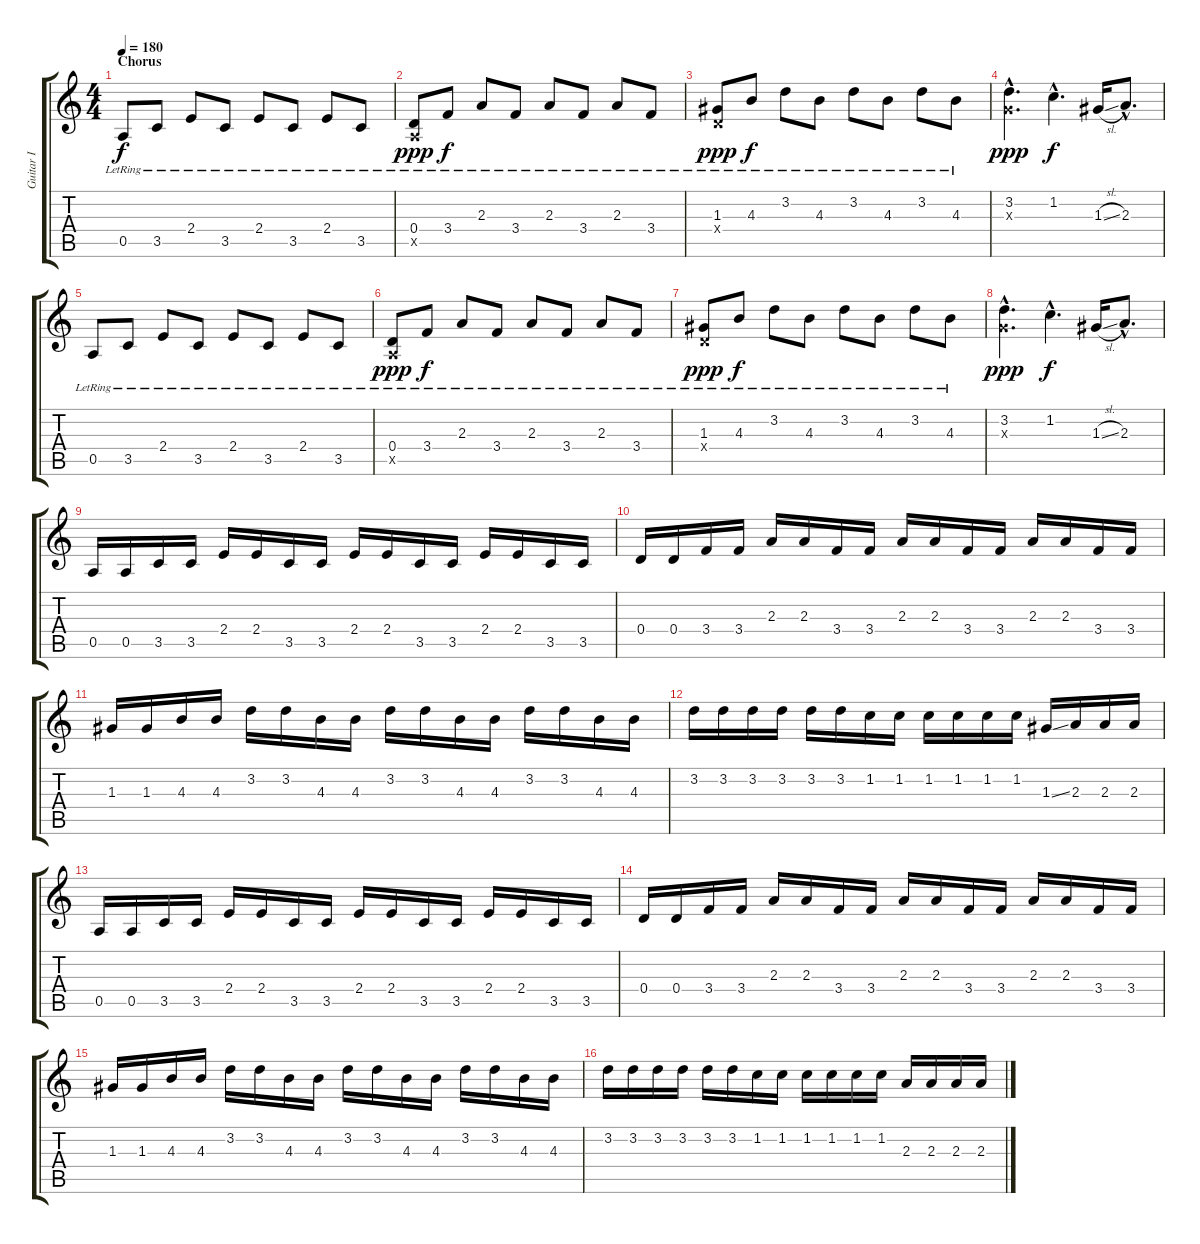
\track ("Guitar I" "Guitar I") {instrument distortionguitar}
\staff {score tabs}
\tuning (E4 B3 G3 D3 A2 E2) {hide}
\ts (4 4)
\section ("" "Chorus")
\tempo 180
\clef g2
\ks c
0.5{lr}.8{dy f volume 16} 3.5{lr}.8 2.4{lr}.8 3.5{lr}.8 2.4{lr}.8 3.5{lr}.8 2.4{lr}.8 3.5{lr}.8 |
(0.4{lr} 0.5{x}).8{dy ppp} 3.4{lr}.8{dy f} 2.3{lr}.8 3.4{lr}.8 2.3{lr}.8 3.4{lr}.8 2.3{lr}.8 3.4{lr}.8 |
(1.3{lr} 0.4{x}).8{dy ppp} 4.3{lr}.8{dy f} 3.2{lr}.8 4.3{lr}.8 3.2{lr}.8 4.3{lr}.8 3.2{lr}.8 4.3{lr}.8 |
(3.2{hac} 0.3{hac x}).4{d dy ppp} 1.2{hac}.4{d dy f} 1.3{sl}.16 2.3{hac}.8{d} |
0.5{lr}.8 3.5{lr}.8 2.4{lr}.8 3.5{lr}.8 2.4{lr}.8 3.5{lr}.8 2.4{lr}.8 3.5{lr}.8 |
(0.4{lr} 0.5{x}).8{dy ppp} 3.4{lr}.8{dy f} 2.3{lr}.8 3.4{lr}.8 2.3{lr}.8 3.4{lr}.8 2.3{lr}.8 3.4{lr}.8 |
(1.3{lr} 0.4{x}).8{dy ppp} 4.3{lr}.8{dy f} 3.2{lr}.8 4.3{lr}.8 3.2{lr}.8 4.3{lr}.8 3.2{lr}.8 4.3{lr}.8 |
(3.2{hac} 0.3{hac x}).4{d dy ppp} 1.2{hac}.4{d dy f} 1.3{sl}.16 2.3{hac}.8{d} |
0.5.16 0.5.16 3.5.16 3.5.16 2.4.16 2.4.16 3.5.16 3.5.16 2.4.16 2.4.16 3.5.16 3.5.16 2.4.16 2.4.16 3.5.16 3.5.16 |
0.4.16 0.4.16 3.4.16 3.4.16 2.3.16 2.3.16 3.4.16 3.4.16 2.3.16 2.3.16 3.4.16 3.4.16 2.3.16 2.3.16 3.4.16 3.4.16 |
1.3.16 1.3.16 4.3.16 4.3.16 3.2.16 3.2.16 4.3.16 4.3.16 3.2.16 3.2.16 4.3.16 4.3.16 3.2.16 3.2.16 4.3.16 4.3.16 |
3.2.16 3.2.16 3.2.16 3.2.16 3.2.16 3.2.16 1.2.16 1.2.16 1.2.16 1.2.16 1.2.16 1.2.16 1.3{ss}.16 2.3.16 2.3.16 2.3.16 |
0.5.16 0.5.16 3.5.16 3.5.16 2.4.16 2.4.16 3.5.16 3.5.16 2.4.16 2.4.16 3.5.16 3.5.16 2.4.16 2.4.16 3.5.16 3.5.16 |
0.4.16 0.4.16 3.4.16 3.4.16 2.3.16 2.3.16 3.4.16 3.4.16 2.3.16 2.3.16 3.4.16 3.4.16 2.3.16 2.3.16 3.4.16 3.4.16 |
1.3.16 1.3.16 4.3.16 4.3.16 3.2.16 3.2.16 4.3.16 4.3.16 3.2.16 3.2.16 4.3.16 4.3.16 3.2.16 3.2.16 4.3.16 4.3.16 |
3.2.16 3.2.16 3.2.16 3.2.16 3.2.16 3.2.16 1.2.16 1.2.16 1.2.16 1.2.16 1.2.16 1.2.16 2.3.16 2.3.16 2.3.16 2.3.16
